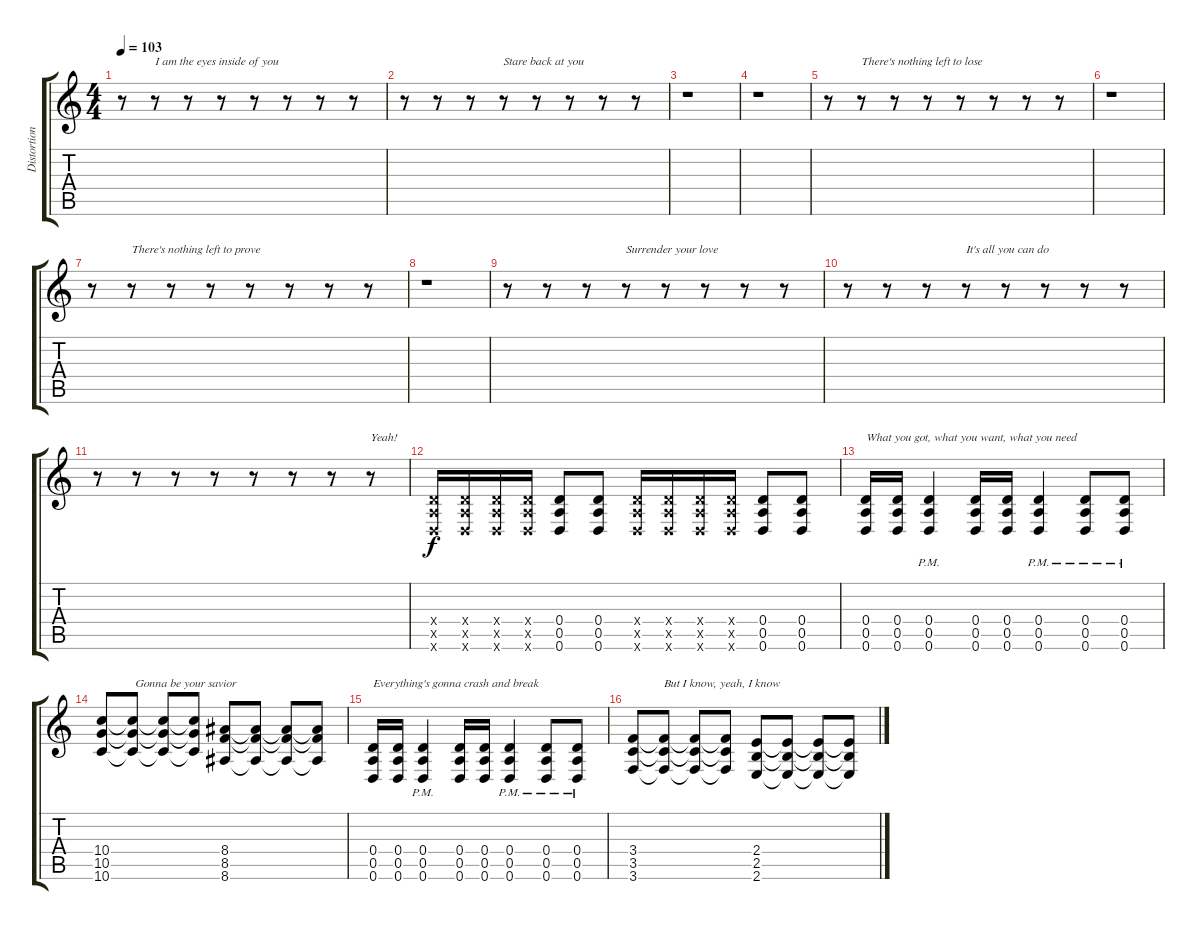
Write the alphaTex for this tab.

\track ("Distortion Guitar" "Distortion") {instrument distortionguitar}
\staff {score tabs}
\tuning (E4 B3 G3 D3 A2 D2) {hide}
\ts (4 4)
\tempo 103
\clef g2
\ks c
r.8{dy f} r.8{txt "I am the eyes inside of you"} r.8 r.8 r.8 r.8 r.8 r.8 |
r.8 r.8 r.8 r.8{txt "Stare back at you"} r.8 r.8 r.8 r.8 |
r.1 |
r.1 |
r.8 r.8{txt "There's nothing left to lose"} r.8 r.8 r.8 r.8 r.8 r.8 |
r.1 |
r.8 r.8{txt "There's nothing left to prove"} r.8 r.8 r.8 r.8 r.8 r.8 |
r.1 |
r.8 r.8 r.8 r.8{txt "Surrender your love"} r.8 r.8 r.8 r.8 |
r.8 r.8 r.8 r.8{txt "It's all you can do"} r.8 r.8 r.8 r.8 |
r.8 r.8 r.8 r.8 r.8 r.8 r.8 r.8{txt "Yeah!"} |
(0.4{x} 0.5{x} 0.6{x}).16 (0.4{x} 0.5{x} 0.6{x}).16 (0.4{x} 0.5{x} 0.6{x}).16 (0.4{x} 0.5{x} 0.6{x}).16 (0.4 0.5 0.6).8 (0.4 0.5 0.6).8 (0.4{x} 0.5{x} 0.6{x}).16 (0.4{x} 0.5{x} 0.6{x}).16 (0.4{x} 0.5{x} 0.6{x}).16 (0.4{x} 0.5{x} 0.6{x}).16 (0.4 0.5 0.6).8 (0.4 0.5 0.6).8 |
(0.4 0.5 0.6).16{txt "What you got, what you want, what you need"} (0.4 0.5 0.6).16 (0.4{pm} 0.5{pm} 0.6{pm}).4 (0.4 0.5 0.6).16 (0.4 0.5 0.6).16 (0.4{pm} 0.5{pm} 0.6{pm}).4 (0.4{pm} 0.5{pm} 0.6{pm}).8 (0.4{pm} 0.5{pm} 0.6{pm}).8 |
(10.4 10.5 10.6).8 (10.4{t} 10.5{t} 10.6{t}).8{txt " Gonna be your savior"} (10.4{t} 10.5{t} 10.6{t}).8 (10.4{t} 10.5{t} 10.6{t}).8 (8.4 8.5 8.6).8 (8.4{t} 8.5{t} 8.6{t}).8 (8.4{t} 8.5{t} 8.6{t}).8 (8.4{t} 8.5{t} 8.6{t}).8 |
(0.4 0.5 0.6).16{txt "Everything's gonna crash and break"} (0.4 0.5 0.6).16 (0.4{pm} 0.5{pm} 0.6{pm}).4 (0.4 0.5 0.6).16 (0.4 0.5 0.6).16 (0.4{pm} 0.5{pm} 0.6{pm}).4 (0.4{pm} 0.5{pm} 0.6{pm}).8 (0.4{pm} 0.5{pm} 0.6{pm}).8 |
(3.4 3.5 3.6).8 (3.4{t} 3.5{t} 3.6{t}).8{txt "But I know, yeah, I know"} (3.4{t} 3.5{t} 3.6{t}).8 (3.4{t} 3.5{t} 3.6{t}).8 (2.4 2.5 2.6).8 (2.4{t} 2.5{t} 2.6{t}).8 (2.4{t} 2.5{t} 2.6{t}).8 (2.4{t} 2.5{t} 2.6{t}).8
